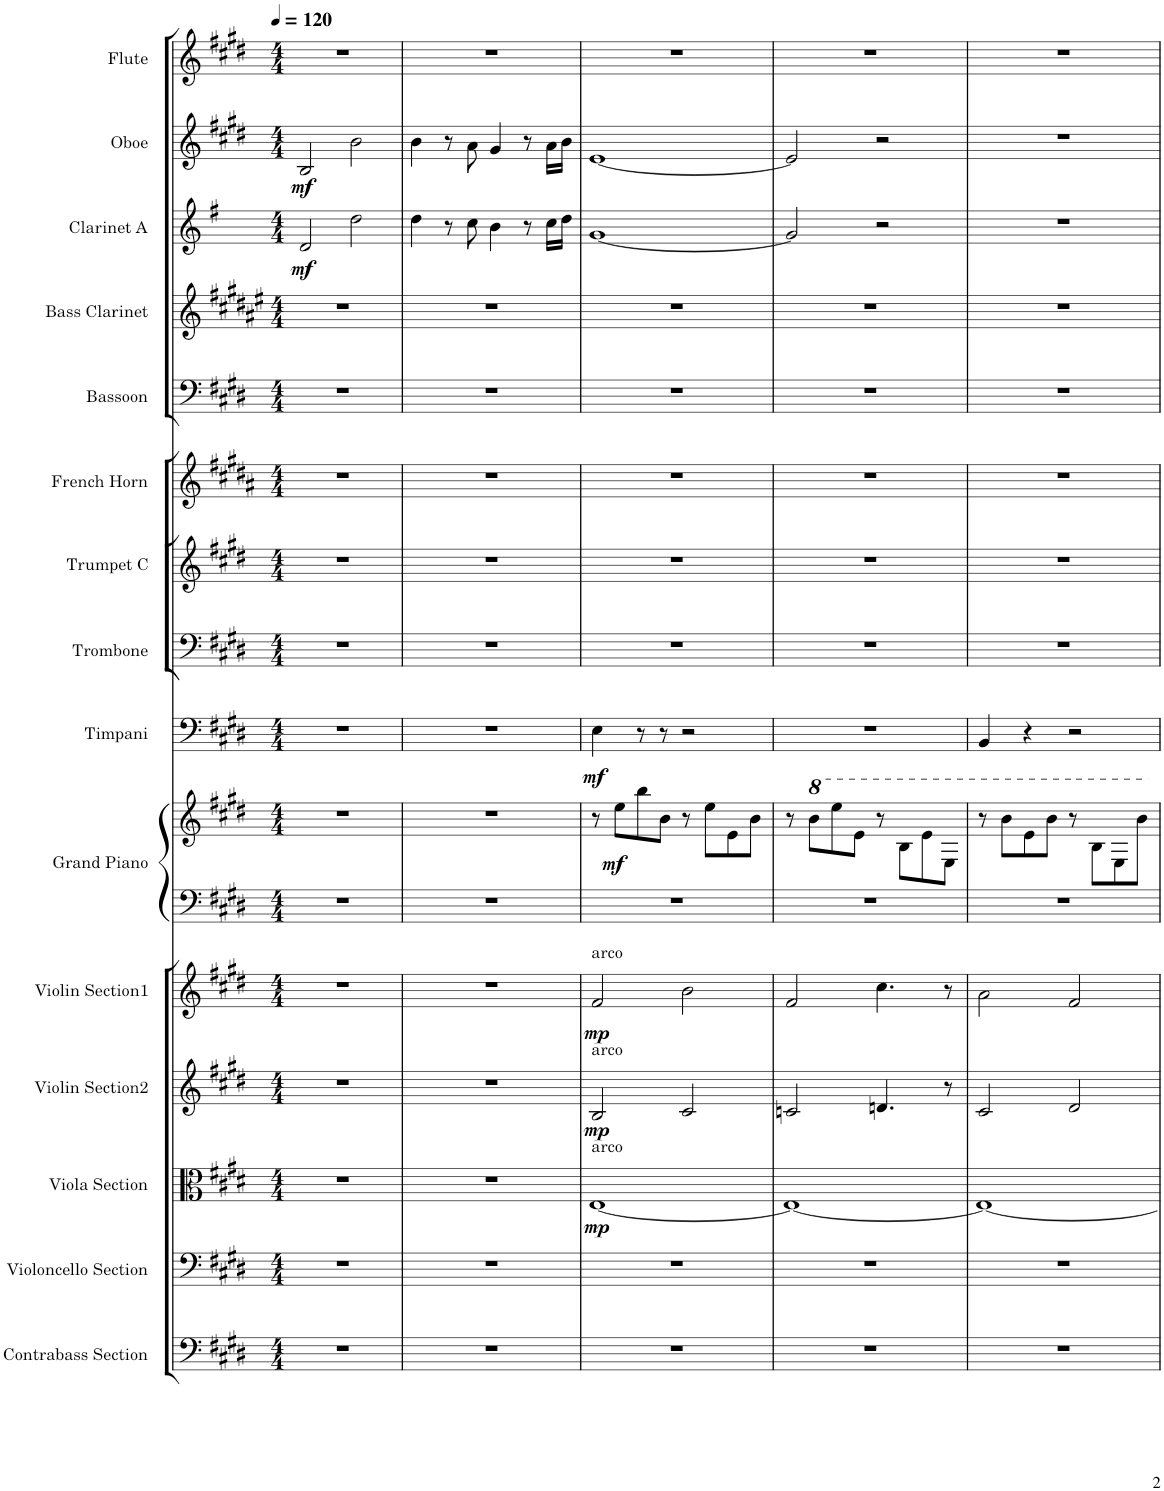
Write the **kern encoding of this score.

**kern	**kern	**kern	**dynam	**kern	**dynam	**kern	**dynam	**kern	**kern	**dynam	**kern	**dynam	**kern	**kern	**kern	**kern	**kern	**kern	**dynam	**kern	**dynam	**kern
*part15	*part14	*part13	*part13	*part12	*part12	*part11	*part11	*part10	*part10	*part10	*part9	*part9	*part8	*part7	*part6	*part5	*part4	*part3	*part3	*part2	*part2	*part1
*staff16	*staff15	*staff14	*staff14	*staff13	*staff13	*staff12	*staff12	*staff11	*staff10	*staff10/11	*staff9	*staff9	*staff8	*staff7	*staff6	*staff5	*staff4	*staff3	*staff3	*staff2	*staff2	*staff1
*I"Contrabass Section	*I"Violoncello Section	*I"Viola Section	*	*I"Violin Section2	*	*I"Violin Section1	*	*I"Grand Piano	*	*	*I"Timpani	*	*I"Trombone	*I"Trumpet C	*I"French Horn	*I"Bassoon	*I"Bass Clarinet	*I"Clarinet A	*	*I"Oboe	*	*I"Flute
*I'Cbs.	*I'Vcs.	*I'Vlas.	*	*I'Vlns2.	*	*I'Vlns.1	*	*I'Pno.	*	*	*I'Timp.	*	*I'Tbn.	*I'Tpt. C	*I'F Hn.	*I'Bsn.	*I'B. Cl.	*I'Cl. A	*	*I'Ob.	*	*I'Fl.
*clefF4	*clefF4	*clefC3	*	*clefG2	*	*clefG2	*	*clefF4	*clefG2	*	*clefF4	*	*clefF4	*clefG2	*clefG2	*clefF4	*clefG2	*clefG2	*	*clefG2	*	*clefG2
*Trd7c12	*	*	*	*	*	*	*	*	*	*	*	*	*	*Trd1c2	*Trd4c7	*	*Trd8c14	*Trd2c3	*	*	*	*
*k[f#c#g#d#]	*k[f#c#g#d#]	*k[f#c#g#d#]	*	*k[f#c#g#d#]	*	*k[f#c#g#d#]	*	*k[f#c#g#d#]	*k[f#c#g#d#]	*	*k[f#c#g#d#]	*	*k[f#c#g#d#]	*k[f#c#g#d#]	*k[f#c#g#d#a#]	*k[f#c#g#d#]	*k[f#c#g#d#a#e#]	*k[f#]	*	*k[f#c#g#d#]	*	*k[f#c#g#d#]
*E:	*E:	*E:	*	*E:	*	*E:	*	*E:	*E:	*	*E:	*	*E:	*	*	*E:	*	*	*	*E:	*	*E:
*M4/4	*M4/4	*M4/4	*	*M4/4	*	*M4/4	*	*M4/4	*M4/4	*	*M4/4	*	*M4/4	*M4/4	*M4/4	*M4/4	*M4/4	*M4/4	*	*M4/4	*	*M4/4
*MM120	*MM120	*MM120	*	*MM120	*	*MM120	*	*MM120	*MM120	*	*MM120	*	*MM120	*MM120	*MM120	*MM120	*MM120	*MM120	*	*MM120	*	*MM120
=1	=1	=1	=1	=1	=1	=1	=1	=1	=1	=1	=1	=1	=1	=1	=1	=1	=1	=1	=1	=1	=1	=1
!	!	!	!	!	!	!	!	!	!	!	!	!	!	!	!	!	!	!	!LO:DY:b	!	!LO:DY:b	!
1r	1r	1r	.	1r	.	1r	.	1r	1r	.	1r	.	1r	1r	1r	1r	1r	2d/	mf	2B/	mf	1r
.	.	.	.	.	.	.	.	.	.	.	.	.	.	.	.	.	.	2dd\	.	2b\	.	.
=2	=2	=2	=2	=2	=2	=2	=2	=2	=2	=2	=2	=2	=2	=2	=2	=2	=2	=2	=2	=2	=2	=2
1r	1r	1r	.	1r	.	1r	.	1r	1r	.	1r	.	1r	1r	1r	1r	1r	4dd\	.	4b\	.	1r
.	.	.	.	.	.	.	.	.	.	.	.	.	.	.	.	.	.	8r	.	8r	.	.
.	.	.	.	.	.	.	.	.	.	.	.	.	.	.	.	.	.	8cc\	.	8a\	.	.
.	.	.	.	.	.	.	.	.	.	.	.	.	.	.	.	.	.	4b\	.	4g#/	.	.
.	.	.	.	.	.	.	.	.	.	.	.	.	.	.	.	.	.	8r	.	8r	.	.
.	.	.	.	.	.	.	.	.	.	.	.	.	.	.	.	.	.	16cc\LL	.	16a\LL	.	.
.	.	.	.	.	.	.	.	.	.	.	.	.	.	.	.	.	.	16dd\JJ	.	16b\JJ	.	.
=3	=3	=3	=3	=3	=3	=3	=3	=3	=3	=3	=3	=3	=3	=3	=3	=3	=3	=3	=3	=3	=3	=3
!	!	!	!	!	!	!LO:TX:a:t=arco	!	!	!	!	!	!	!	!	!	!	!	!	!	!	!	!
!	!	!	!	!LO:TX:a:t=arco	!	!	!	!	!	!	!	!	!	!	!	!	!	!	!	!	!	!
!	!	!LO:TX:a:t=arco	!	!	!	!	!	!	!	!	!	!	!	!	!	!	!	!	!	!	!	!
!	!	!	!LO:DY:b	!	!LO:DY:b	!	!LO:DY:b	!	!	!	!	!LO:DY:b	!	!	!	!	!	!	!	!	!	!
1r	1r	[1E	mp	2B/	mp	2f#/	mp	1r	8r	.	4E\	mf	1r	1r	1r	1r	1r	[1g	.	[1e	.	1r
!	!	!	!	!	!	!	!	!	!	!LO:DY:b	!	!	!	!	!	!	!	!	!	!	!	!
.	.	.	.	.	.	.	.	.	8ee\L	mf	.	.	.	.	.	.	.	.	.	.	.	.
.	.	.	.	.	.	.	.	.	8bb\	.	8r	.	.	.	.	.	.	.	.	.	.	.
.	.	.	.	.	.	.	.	.	8b\J	.	8r	.	.	.	.	.	.	.	.	.	.	.
.	.	.	.	2c#/	.	2b\	.	.	8r	.	2r	.	.	.	.	.	.	.	.	.	.	.
.	.	.	.	.	.	.	.	.	8ee\L	.	.	.	.	.	.	.	.	.	.	.	.	.
.	.	.	.	.	.	.	.	.	8e\	.	.	.	.	.	.	.	.	.	.	.	.	.
.	.	.	.	.	.	.	.	.	8b\J	.	.	.	.	.	.	.	.	.	.	.	.	.
=4	=4	=4	=4	=4	=4	=4	=4	=4	=4	=4	=4	=4	=4	=4	=4	=4	=4	=4	=4	=4	=4	=4
1r	1r	1E_	.	2cn/	.	2f#/	.	1r	8r	.	1r	.	1r	1r	1r	1r	1r	2g/]	.	2e/]	.	1r
.	.	.	.	.	.	.	.	.	8bb\L	.	.	.	.	.	.	.	.	.	.	.	.	.
.	.	.	.	.	.	.	.	.	8eee\	.	.	.	.	.	.	.	.	.	.	.	.	.
.	.	.	.	.	.	.	.	.	8ee\J	.	.	.	.	.	.	.	.	.	.	.	.	.
.	.	.	.	4.dn/	.	4.cc#\	.	.	8r	.	.	.	.	.	.	.	.	2r	.	2r	.	.
.	.	.	.	.	.	.	.	.	8b\L	.	.	.	.	.	.	.	.	.	.	.	.	.
.	.	.	.	.	.	.	.	.	8ee\	.	.	.	.	.	.	.	.	.	.	.	.	.
.	.	.	.	8r	.	8r	.	.	8e\J	.	.	.	.	.	.	.	.	.	.	.	.	.
=5	=5	=5	=5	=5	=5	=5	=5	=5	=5	=5	=5	=5	=5	=5	=5	=5	=5	=5	=5	=5	=5	=5
1r	1r	1E_	.	2c#/	.	2a\	.	1r	8r	.	4BB/	.	1r	1r	1r	1r	1r	1r	.	1r	.	1r
.	.	.	.	.	.	.	.	.	8bb\L	.	.	.	.	.	.	.	.	.	.	.	.	.
.	.	.	.	.	.	.	.	.	8ee\	.	4r	.	.	.	.	.	.	.	.	.	.	.
.	.	.	.	.	.	.	.	.	8bb\J	.	.	.	.	.	.	.	.	.	.	.	.	.
.	.	.	.	2d#/	.	2f#/	.	.	8r	.	2r	.	.	.	.	.	.	.	.	.	.	.
.	.	.	.	.	.	.	.	.	8b\L	.	.	.	.	.	.	.	.	.	.	.	.	.
.	.	.	.	.	.	.	.	.	8e\	.	.	.	.	.	.	.	.	.	.	.	.	.
.	.	.	.	.	.	.	.	.	8bb\J	.	.	.	.	.	.	.	.	.	.	.	.	.
=	=	=	=	=	=	=	=	=	=	=	=	=	=	=	=	=	=	=	=	=	=	=
*-	*-	*-	*-	*-	*-	*-	*-	*-	*-	*-	*-	*-	*-	*-	*-	*-	*-	*-	*-	*-	*-	*-
